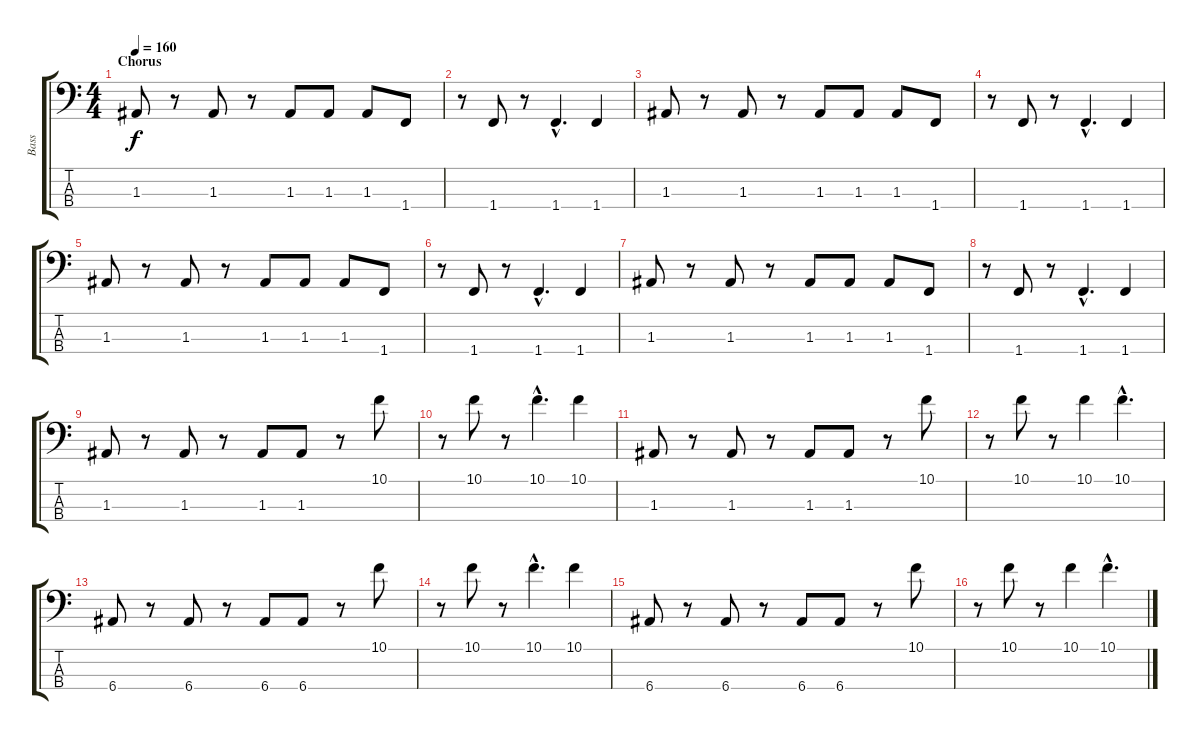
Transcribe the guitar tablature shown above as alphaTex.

\track ("Bass" "Bass") {instrument electricbassfinger}
\staff {score tabs}
\tuning (G2 D2 A1 E1) {hide}
\ts (4 4)
\section ("" "Chorus")
\tempo 160
\clef f4
\ks c
1.3.8{dy f} r.8 1.3.8 r.8 1.3.8 1.3.8 1.3.8 1.4.8 |
r.8 1.4.8 r.8 1.4{hac}.4{d} 1.4.4 |
1.3.8 r.8 1.3.8 r.8 1.3.8 1.3.8 1.3.8 1.4.8 |
r.8 1.4.8 r.8 1.4{hac}.4{d} 1.4.4 |
1.3.8 r.8 1.3.8 r.8 1.3.8 1.3.8 1.3.8 1.4.8 |
r.8 1.4.8 r.8 1.4{hac}.4{d} 1.4.4 |
1.3.8 r.8 1.3.8 r.8 1.3.8 1.3.8 1.3.8 1.4.8 |
r.8 1.4.8 r.8 1.4{hac}.4{d} 1.4.4 |
1.3.8 r.8 1.3.8 r.8 1.3.8 1.3.8 r.8 10.1.8 |
r.8 10.1.8 r.8 10.1{hac}.4{d} 10.1.4 |
1.3.8 r.8 1.3.8 r.8 1.3.8 1.3.8 r.8 10.1.8 |
r.8 10.1.8 r.8 10.1.4 10.1{hac}.4{d} |
6.4.8 r.8 6.4.8 r.8 6.4.8 6.4.8 r.8 10.1.8 |
r.8 10.1.8 r.8 10.1{hac}.4{d} 10.1.4 |
6.4.8 r.8 6.4.8 r.8 6.4.8 6.4.8 r.8 10.1.8 |
r.8 10.1.8 r.8 10.1.4 10.1{hac}.4{d}
